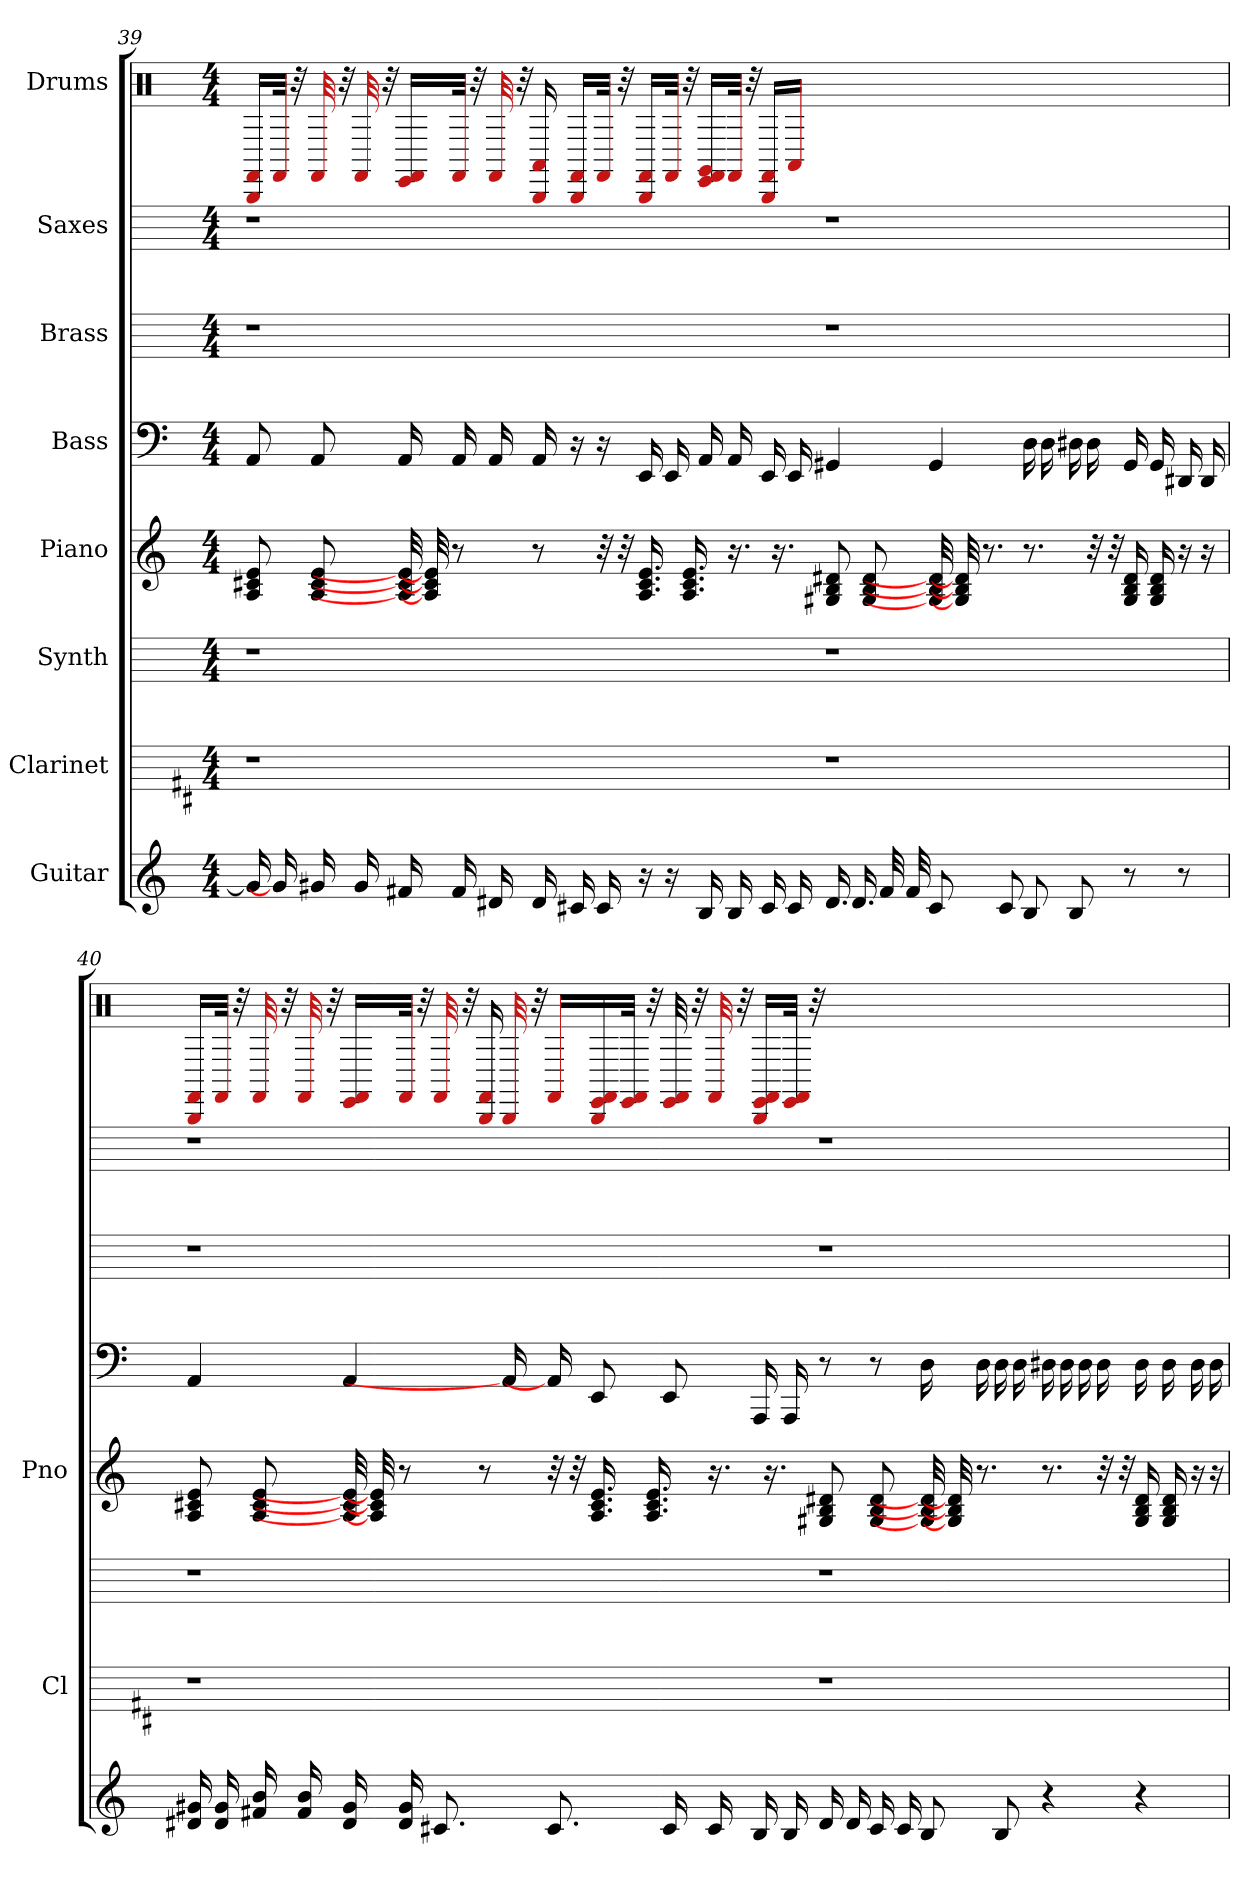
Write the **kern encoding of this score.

**kern	**kern	**kern	**kern	**kern	**kern	**kern	**kern
*part8	*part7	*part6	*part5	*part4	*part3	*part2	*part1
*staff8	*staff7	*staff6	*staff5	*staff4	*staff3	*staff2	*staff1
*I"Guitar	*I"Clarinet	*I"Synth	*I"Piano	*I"Bass	*I"Brass	*I"Saxes	*I"Drums
*	*I'Cl	*	*I'Pno	*	*	*	*
*	*	*	*	*	*	*	*clefX
*	*ITrd1c2	*	*	*	*	*ITrd8c14	*
*k[]	*k[]	*k[]	*k[]	*k[]	*k[]	*k[]	*k[]
*M4/4	*M4/4	*M4/4	*M4/4	*M4/4	*M4/4	*M4/4	*M4/4
=39	=39	=39	=39	=39	=39	=39	=39
16g#]	1r	1r	8e 8c# 8A	8AA	1r	1r	16BBB/ 16FF#/LL
16g#]	.	.	.	.	.	.	32FF#/JJk
.	.	.	.	.	.	.	32r
16g#	.	.	8e 8c# 8A	8AA	.	.	32FF#
.	.	.	.	.	.	.	32r
16g#	.	.	.	.	.	.	32FF#
.	.	.	.	.	.	.	32r
16f#	.	.	32e] 32c#] 32A]	16AA	.	.	16EE/ 16FF#/LL
.	.	.	32e] 32c#] 32A]	.	.	.	.
16f#	.	.	8r	16AA	.	.	32FF#/JJk
.	.	.	.	.	.	.	32r
16d#	.	.	.	16AA	.	.	32FF#
.	.	.	.	.	.	.	32r
16d#	.	.	8r	16AA	.	.	16BBB 16AA#
16c#	.	.	.	16r	.	.	16BBB/ 16FF#/LL
16c#	.	.	32r	16r	.	.	32FF#/JJk
.	.	.	32r	.	.	.	32r
16r	.	.	16.e 16.c# 16.A	16EE	.	.	16BBB/ 16FF#/LL
16r	.	.	.	16EE	.	.	32FF#/JJk
.	.	.	16.e 16.c# 16.A	.	.	.	32r
16B	.	.	.	16AA	.	.	16EE/ 16FF#/ 16GG/LL
16B	.	.	16.r	16AA	.	.	32FF#/JJk
.	.	.	.	.	.	.	32r
16c#	.	.	.	16EE	.	.	16BBB/ 16FF#/LL
.	.	.	16.r	.	.	.	.
16c#	.	.	.	16EE	.	.	16AA#/JJ
16.d#	1r	1r	8d# 8B 8G#	4GG#	1r	1r	1ryy
16.d#	.	.	.	.	.	.	.
.	.	.	8d# 8B 8G#	.	.	.	.
32f#	.	.	.	.	.	.	.
32f#	.	.	.	.	.	.	.
8c#	.	.	32d#] 32B] 32G#]	4GG#	.	.	.
.	.	.	32d#] 32B] 32G#]	.	.	.	.
.	.	.	8.r	.	.	.	.
8c#	.	.	.	.	.	.	.
8B	.	.	8.r	16D	.	.	.
.	.	.	.	16D	.	.	.
8B	.	.	.	16D#	.	.	.
.	.	.	32r	16D#	.	.	.
.	.	.	32r	.	.	.	.
8r	.	.	16d# 16B 16G#	16GG#	.	.	.
.	.	.	16d# 16B 16G#	16GG#	.	.	.
8r	.	.	16r	16DD#	.	.	.
.	.	.	16r	16DD#	.	.	.
=40	=40	=40	=40	=40	=40	=40	=40
16g# 16d#	1r	1r	8e 8c# 8A	4AA	1r	1r	16BBB/ 16FF#/LL
16g# 16d#	.	.	.	.	.	.	32FF#/JJk
.	.	.	.	.	.	.	32r
16b 16f#	.	.	8e 8c# 8A	.	.	.	32FF#
.	.	.	.	.	.	.	32r
16b 16f#	.	.	.	.	.	.	32FF#
.	.	.	.	.	.	.	32r
16g# 16d#	.	.	32e] 32c#] 32A]	4AA	.	.	16EE/ 16FF#/LL
.	.	.	32e] 32c#] 32A]	.	.	.	.
16g# 16d#	.	.	8r	.	.	.	32FF#/JJk
.	.	.	.	.	.	.	32r
8.c#	.	.	.	.	.	.	32FF#
.	.	.	.	.	.	.	32r
.	.	.	8r	.	.	.	16BBB 16FF#
.	.	.	.	16AA]	.	.	32BBB
.	.	.	.	.	.	.	32r
8.c#	.	.	32r	16AA]	.	.	16FF#/LL
.	.	.	32r	.	.	.	.
.	.	.	16.e 16.c# 16.A	8EE	.	.	16BBB/ 16EE/ 16FF#/
.	.	.	.	.	.	.	32EE/ 32FF#/JJk
.	.	.	16.e 16.c# 16.A	.	.	.	32r
16c#	.	.	.	8EE	.	.	32EE 32FF#
.	.	.	.	.	.	.	32r
16c#	.	.	16.r	.	.	.	32FF#
.	.	.	.	.	.	.	32r
16B	.	.	.	16AAA	.	.	16BBB/ 16EE/ 16FF#/LL
.	.	.	16.r	.	.	.	.
16B	.	.	.	16AAA	.	.	32EE/ 32FF#/JJk
.	.	.	.	.	.	.	32r
16d#	1r	1r	8d# 8B 8G#	8r	1r	1r	1ryy
16d#	.	.	.	.	.	.	.
16c#	.	.	8d# 8B 8G#	8r	.	.	.
16c#	.	.	.	.	.	.	.
8B	.	.	32d#] 32B] 32G#]	16D	.	.	.
.	.	.	32d#] 32B] 32G#]	.	.	.	.
.	.	.	8.r	16D	.	.	.
8B	.	.	.	16D	.	.	.
.	.	.	.	16D	.	.	.
4r	.	.	8.r	16D#	.	.	.
.	.	.	.	16D#	.	.	.
.	.	.	.	16D#	.	.	.
.	.	.	32r	16D#	.	.	.
.	.	.	32r	.	.	.	.
4r	.	.	16d# 16B 16G#	16D#	.	.	.
.	.	.	16d# 16B 16G#	16D#	.	.	.
.	.	.	16r	16D#	.	.	.
.	.	.	16r	16D#	.	.	.
=	=	=	=	=	=	=	=
*-	*-	*-	*-	*-	*-	*-	*-
